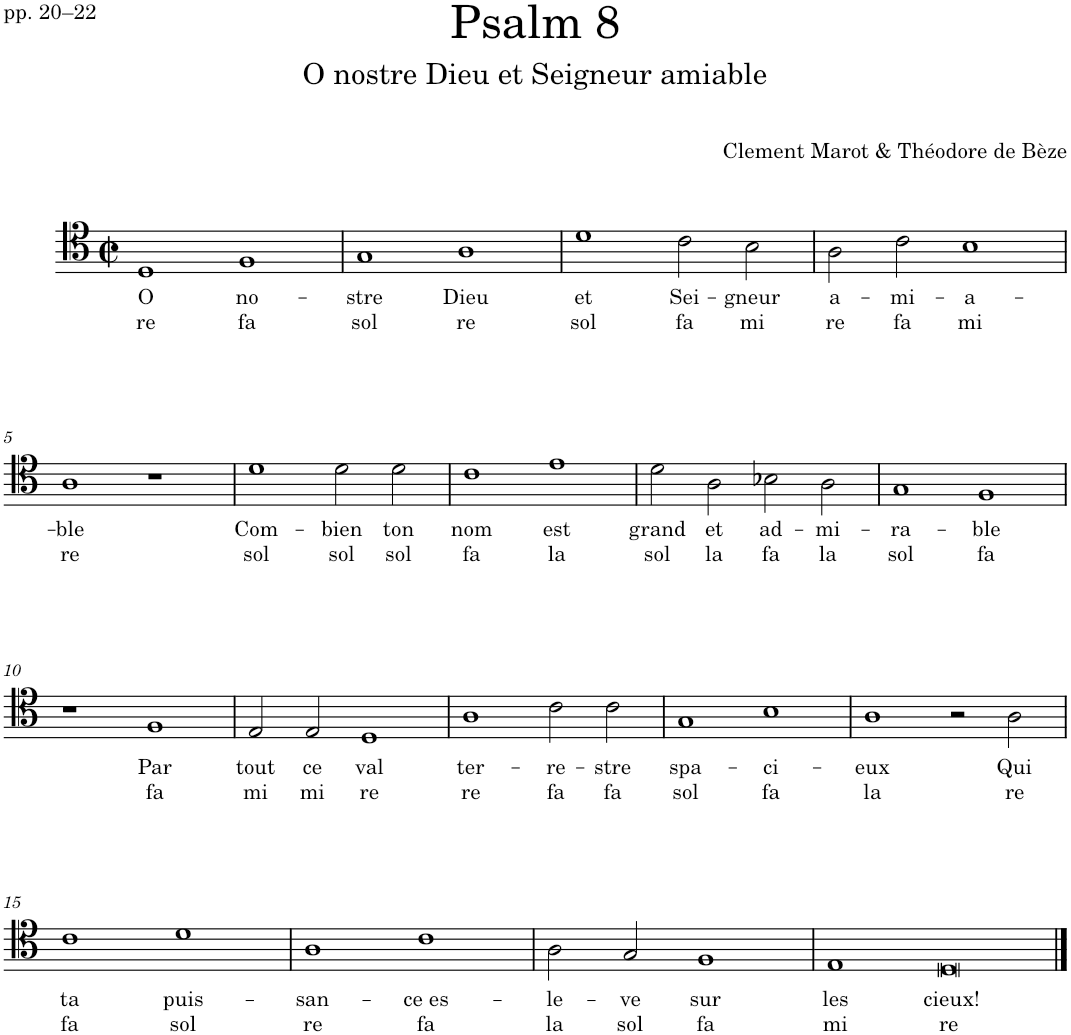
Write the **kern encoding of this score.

**kern	**text	**text
*part1	*part1	*part1
*staff1	*staff1	*staff1
*I"Voice	*	*
*I'Vo.	*	*
*clefC4	*	*
*k[]	*	*
*M4/2	*	*
*met(c|)	*	*
=1	=1	=1
!	!LO:LY:b	!LO:LY:b
1D	O	re
!	!LO:LY:b	!LO:LY:b
1F	no-	fa
=2	=2	=2
!	!LO:LY:b	!LO:LY:b
1G	-stre	sol
!	!LO:LY:b	!LO:LY:b
1A	Dieu	re
=3	=3	=3
!	!LO:LY:b	!LO:LY:b
1d	et	sol
!	!LO:LY:b	!LO:LY:b
2c\	Sei-	fa
!	!LO:LY:b	!LO:LY:b
2B\	-gneur	mi
=4	=4	=4
!	!LO:LY:b	!LO:LY:b
2A\	a-	re
!	!LO:LY:b	!LO:LY:b
2c\	-mi-	fa
!	!LO:LY:b	!LO:LY:b
1B	-a-	mi
!!LO:LB:g=z
=5	=5	=5
!	!LO:LY:b	!LO:LY:b
1A	-ble	re
1r	.	.
=6	=6	=6
!	!LO:LY:b	!LO:LY:b
1d	Com-	sol
!	!LO:LY:b	!LO:LY:b
2d\	-bien	sol
!	!LO:LY:b	!LO:LY:b
2d\	ton	sol
=7	=7	=7
!	!LO:LY:b	!LO:LY:b
1c	nom	fa
!	!LO:LY:b	!LO:LY:b
1e	est	la
=8	=8	=8
!	!LO:LY:b	!LO:LY:b
2d\	grand	sol
!	!LO:LY:b	!LO:LY:b
2A\	et	la
!	!LO:LY:b	!LO:LY:b
2B-X\	ad-	fa
!	!LO:LY:b	!LO:LY:b
2A\	-mi-	la
=9	=9	=9
!	!LO:LY:b	!LO:LY:b
1G	-ra-	sol
!	!LO:LY:b	!LO:LY:b
1F	-ble	fa
!!LO:LB:g=z
=10	=10	=10
1r	.	.
!	!LO:LY:b	!LO:LY:b
1F	Par	fa
=11	=11	=11
!	!LO:LY:b	!LO:LY:b
2E/	tout	mi
!	!LO:LY:b	!LO:LY:b
2E/	ce	mi
!	!LO:LY:b	!LO:LY:b
1D	val	re
=12	=12	=12
!	!LO:LY:b	!LO:LY:b
1A	ter-	re
!	!LO:LY:b	!LO:LY:b
2c\	-re-	fa
!	!LO:LY:b	!LO:LY:b
2c\	-stre	fa
=13	=13	=13
!	!LO:LY:b	!LO:LY:b
1G	spa-	sol
!	!LO:LY:b	!LO:LY:b
1B	-ci-	fa
=14	=14	=14
!	!LO:LY:b	!LO:LY:b
1A	-eux	la
2r	.	.
!	!LO:LY:b	!LO:LY:b
2A\	Qui	re
!!LO:LB:g=z
=15	=15	=15
!	!LO:LY:b	!LO:LY:b
1c	ta	fa
!	!LO:LY:b	!LO:LY:b
1d	puis-	sol
=16	=16	=16
!	!LO:LY:b	!LO:LY:b
1A	-san-	re
!	!LO:LY:b	!LO:LY:b
1c	-ce es-	fa
=17	=17	=17
!	!LO:LY:b	!LO:LY:b
2A\	-le-	la
!	!LO:LY:b	!LO:LY:b
2G/	-ve	sol
!	!LO:LY:b	!LO:LY:b
1F	sur	fa
=18	=18	=18
!	!LO:LY:b	!LO:LY:b
1E	les	mi
!	!LO:LY:b	!LO:LY:b
1D	cieux!	re
==	==	==
*-	*-	*-
